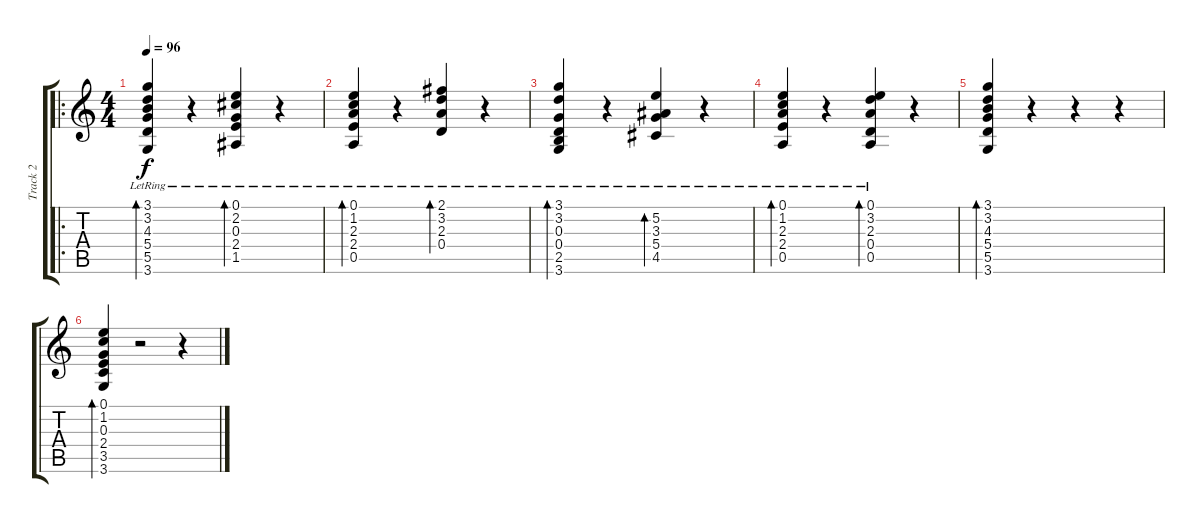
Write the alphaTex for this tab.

\track ("Track 2" "Track 2") {instrument acousticguitarnylon}
\staff {score tabs}
\tuning (E4 B3 G3 D3 A2 E2) {hide}
\ro
\ts (4 4)
\tempo 96
\clef g2
\ks c
(3.1{lr} 3.2 4.3 5.4 5.5 3.6).4{bd 240 dy f instrument acousticguitarnylon} r.4 (0.1{lr} 2.2 0.3 2.4 1.5).4{bd 240} r.4 |
(0.1{lr} 1.2 2.3 2.4 0.5).4{bd 240} r.4 (2.1{lr} 3.2 2.3 0.4).4{bd 240} r.4 |
(3.1{lr} 3.2 0.3 0.4 2.5 3.6).4{bd 240} r.4 (5.2{lr} 3.3 5.4 4.5).4{bd 240} r.4 |
(0.1{lr} 1.2 2.3 2.4 0.5).4{bd 240} r.4 (0.1 3.2 2.3 0.4 0.5{lr}).4{bd 240} r.4 |
(3.1 3.2 4.3 5.4 5.5 3.6).4{bd 240} r.4 r.4 r.4 |
(0.1 1.2 0.3 2.4 3.5 3.6).4{bd 480} r.2 r.4
